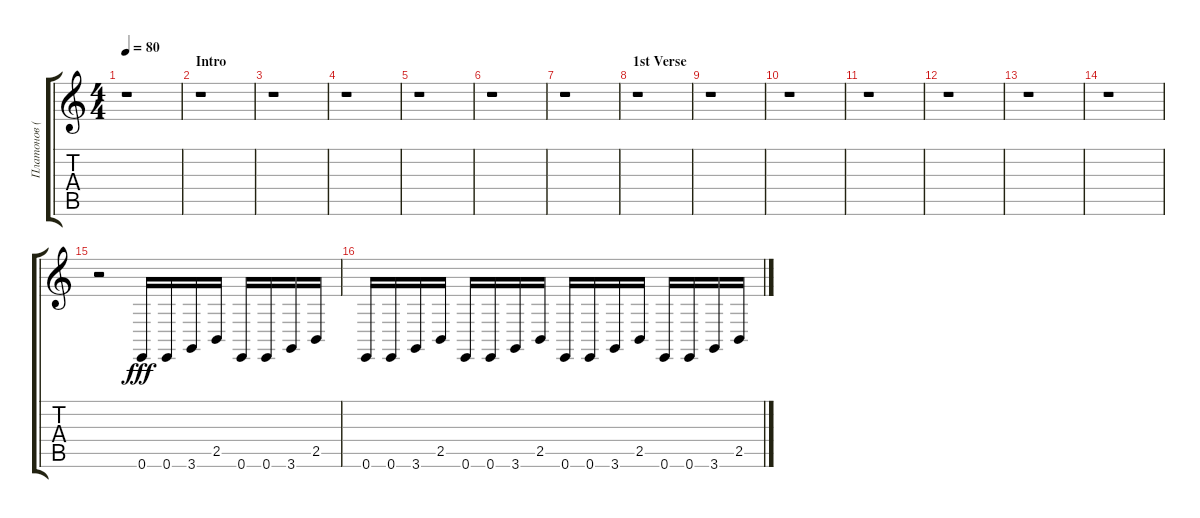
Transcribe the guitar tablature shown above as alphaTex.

\track ("Платонов (Клавиш. 3)" "Платонов (") {instrument lead5charang}
\staff {score tabs}
\tuning (E4 B3 G3 D3 A2 E2) {hide}
\ts (4 4)
\tempo 80
\clef g2
\ks c
r.1{dy fff instrument lead5charang} |
\section ("" "Intro")
r.1 |
r.1 |
r.1 |
r.1 |
r.1 |
r.1 |
\section ("" "1st Verse")
r.1 |
r.1 |
r.1 |
r.1 |
r.1 |
r.1 |
r.1 |
r.2 0.6.16 0.6.16 3.6.16 2.5.16 0.6.16 0.6.16 3.6.16 2.5.16 |
0.6.16 0.6.16 3.6.16 2.5.16 0.6.16 0.6.16 3.6.16 2.5.16 0.6.16 0.6.16 3.6.16 2.5.16 0.6.16 0.6.16 3.6.16 2.5.16
